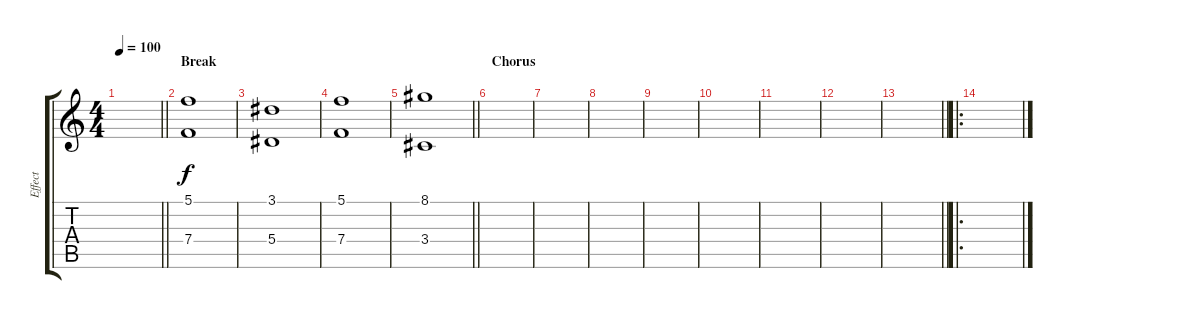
\track ("Effect" "Effect") {instrument acousticguitarsteel}
\staff {score tabs}
\tuning (C4 G3 Eb3 Bb2 F2 C2) {hide}
\ts (4 4)
\tempo 100
\clef g2
\barLineRight lightlight
\ks c
|
\section ("" "Break")
(5.1 7.4).1{volume 8 instrument voiceoohs} |
(3.1 5.4).1 |
(5.1 7.4).1 |
\barLineRight lightlight
(8.1 3.4).1 |
\section ("" "Chorus")
|
|
|
|
|
|
|
\barLineRight lightlight
|
\ro
